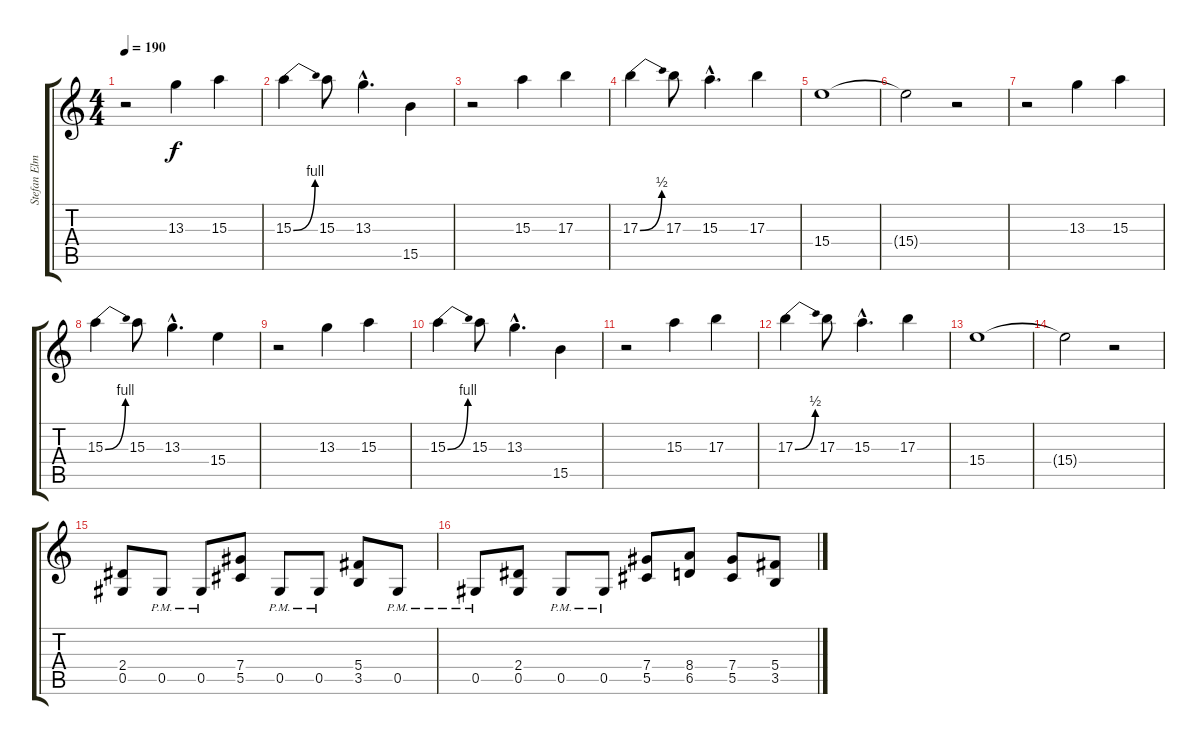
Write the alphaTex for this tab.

\track ("Stefan Elmgren Lead" "Stefan Elm") {instrument distortionguitar}
\staff {score tabs}
\tuning (Eb4 Bb3 Gb3 Db3 Ab2 Eb2) {hide}
\ts (4 4)
\tempo 190
\clef g2
\ks c
r.2{dy f} 13.3.4 15.3.4 |
15.3{be (bend 0 0 60 4)}.4 15.3.8 13.3{hac}.4{d} 15.5.4 |
r.2 15.3.4 17.3.4 |
17.3{be (bend 0 0 60 2)}.4 17.3.8 15.3{hac}.4{d} 17.3.4 |
15.4.1 |
15.4{t}.2 r.2 |
r.2 13.3.4 15.3.4 |
15.3{be (bend 0 0 60 4)}.4 15.3.8 13.3{hac}.4{d} 15.4.4 |
r.2 13.3.4 15.3.4 |
15.3{be (bend 0 0 60 4)}.4 15.3.8 13.3{hac}.4{d} 15.5.4 |
r.2 15.3.4 17.3.4 |
17.3{be (bend 0 0 60 2)}.4 17.3.8 15.3{hac}.4{d} 17.3.4 |
15.4.1 |
15.4{t}.2 r.2 |
(2.4 0.5).8 0.5{pm}.8 0.5{pm}.8 (7.4 5.5).8 0.5{pm}.8 0.5{pm}.8 (5.4 3.5).8 0.5{pm}.8 |
0.5{pm}.8 (2.4 0.5).8 0.5{pm}.8 0.5{pm}.8 (7.4 5.5).8 (8.4 6.5).8 (7.4 5.5).8 (5.4 3.5).8
